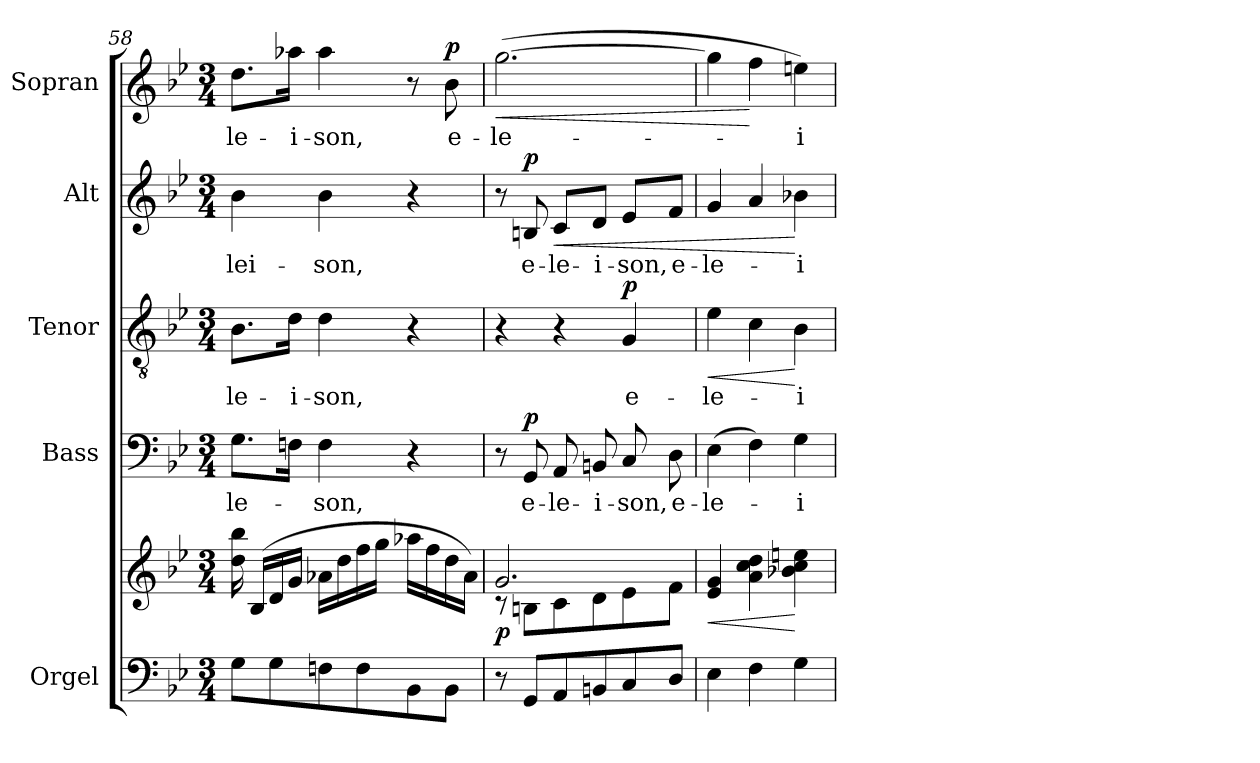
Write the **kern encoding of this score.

**kern	**kern	**dynam	**kern	**text	**dynam	**kern	**text	**dynam	**kern	**text	**dynam	**kern	**text	**dynam
*part5	*part5	*part5	*part4	*part4	*part4	*part3	*part3	*part3	*part2	*part2	*part2	*part1	*part1	*part1
*staff6	*staff5	*staff5/6	*staff4	*staff4	*staff4	*staff3	*staff3	*staff3	*staff2	*staff2	*staff2	*staff1	*staff1	*staff1
*I"Orgel	*	*	*I"Bass	*	*	*I"Tenor	*	*	*I"Alt	*	*	*I"Sopran	*	*
*I'Org.	*	*	*I'B.	*	*	*I'T.	*	*	*I'A.	*	*	*I'S.	*	*
*clefF4	*clefG2	*	*clefF4	*	*	*clefGv2	*	*	*clefG2	*	*	*clefG2	*	*
*k[b-e-]	*k[b-e-]	*	*k[b-e-]	*	*	*k[b-e-]	*	*	*k[b-e-]	*	*	*k[b-e-]	*	*
*B-:	*B-:	*	*B-:	*	*	*B-:	*	*	*B-:	*	*	*B-:	*	*
*M3/4	*M3/4	*	*M3/4	*	*	*M3/4	*	*	*M3/4	*	*	*M3/4	*	*
=58	=58	=58	=58	=58	=58	=58	=58	=58	=58	=58	=58	=58	=58	=58
!	!	!	!	!LO:LY:b	!	!	!LO:LY:b	!	!	!LO:LY:b	!	!	!LO:LY:b	!
8G\L	16dd\ 16bb-\	.	8.G\L	-le-	.	8.B-\L	-le-	.	4b-\	-lei-	.	8.dd\L	-le-	.
.	(>16B-/LL	.	.	.	.	.	.	.	.	.	.	.	.	.
8G\	16d/	.	.	.	.	.	.	.	.	.	.	.	.	.
!	!	!	!	!	!	!	!LO:LY:b	!	!	!	!	!	!LO:LY:b	!
.	16g/JJ	.	16Fn\Jk	.	.	16d\Jk	-i-	.	.	.	.	16aa-X\Jk	-i-	.
!	!	!	!	!LO:LY:b	!	!	!LO:LY:b	!	!	!LO:LY:b	!	!	!LO:LY:b	!
8Fn\	16a-X\LL	.	4F\	-son,	.	4d\	-son,	.	4b-\	-son,	.	4aa-\	-son,	.
.	16dd\	.	.	.	.	.	.	.	.	.	.	.	.	.
8F\	16ff\	.	.	.	.	.	.	.	.	.	.	.	.	.
.	16gg\JJ	.	.	.	.	.	.	.	.	.	.	.	.	.
8BB-\	16aa-X\LL	.	4r	.	.	4r	.	.	4r	.	.	8r	.	.
.	16ff\	.	.	.	.	.	.	.	.	.	.	.	.	.
!	!	!	!	!	!	!	!	!	!	!	!	!	!LO:LY:b	!LO:DY:a
8BB-\J	16dd\	.	.	.	.	.	.	.	.	.	.	8b-\	e-	p
.	16a-\JJ)	.	.	.	.	.	.	.	.	.	.	.	.	.
!!LO:PB:g=z
=59	=59	=59	=59	=59	=59	=59	=59	=59	=59	=59	=59	=59	=59	=59
*	*^	*	*	*	*	*	*	*	*	*	*	*	*	*
!	!	!	!LO:DY:b	!	!	!	!	!	!	!	!	!	!	!LO:LY:b	!LO:HP:b
8r	2.g/	8rB	p	8r	.	.	4r	.	.	8r	.	.	(>[2.gg\	-le-	<
!	!	!	!	!	!LO:LY:b	!LO:DY:a	!	!	!	!	!LO:LY:b	!LO:DY:a	!	!	!
8GG/L	.	8Bn\L	.	8GG/	e-	p	.	.	.	8Bn/	e-	p	.	.	.
!	!	!	!	!	!LO:LY:b	!	!	!	!	!	!LO:LY:b	!LO:HP:b	!	!	!
8AA/	.	8c\	.	8AA/	-le-	.	4r	.	.	8c/L	-le-	<	.	.	.
!	!	!	!	!	!LO:LY:b	!	!	!	!	!	!LO:LY:b	!	!	!	!
8BBn/	.	8d\	.	8BBn/	-i-	.	.	.	.	8d/J	-i-	.	.	.	.
!	!	!	!	!	!LO:LY:b	!	!	!LO:LY:b	!LO:DY:a	!	!LO:LY:b	!	!	!	!
8C/	.	8e-\	.	8C/	-son,	.	4G/	e-	p	8e-/L	-son,	.	.	.	.
!	!	!	!	!	!LO:LY:b	!	!	!	!	!	!LO:LY:b	!	!	!	!
8D/J	.	8f\J	.	8D\	e-	.	.	.	.	8f/J	e-	.	.	.	.
=60	=60	=60	=60	=60	=60	=60	=60	=60	=60	=60	=60	=60	=60	=60	=60
!	!	!	!LO:HP:b	!	!LO:LY:b	!	!	!LO:LY:b	!LO:HP:b	!	!LO:LY:b	!	!	!	!
*	*v	*v	*	*	*	*	*	*	*	*	*	*	*	*	*
4E-\	4e-/ 4g/	<	(>4E-\	-le-	.	4e-\	-le-	<	4g/	-le-	.	4gg\]	.	.
4F\	4a\ 4cc\ 4dd\	.	4F\)	.	.	4c\	.	.	4a/	.	.	4ff\	.	[
!	!	!	!	!LO:LY:b	!	!	!LO:LY:b	!	!	!LO:LY:b	!	!	!LO:LY:b	!
4G\	4b-X\ 4cc\ 4een\	[	4G\	-i-	.	4B-\	-i-	[	4b-X\	-i-	[	4een\)	-i-	.
=	=	=	=	=	=	=	=	=	=	=	=	=	=	=
*-	*-	*-	*-	*-	*-	*-	*-	*-	*-	*-	*-	*-	*-	*-
